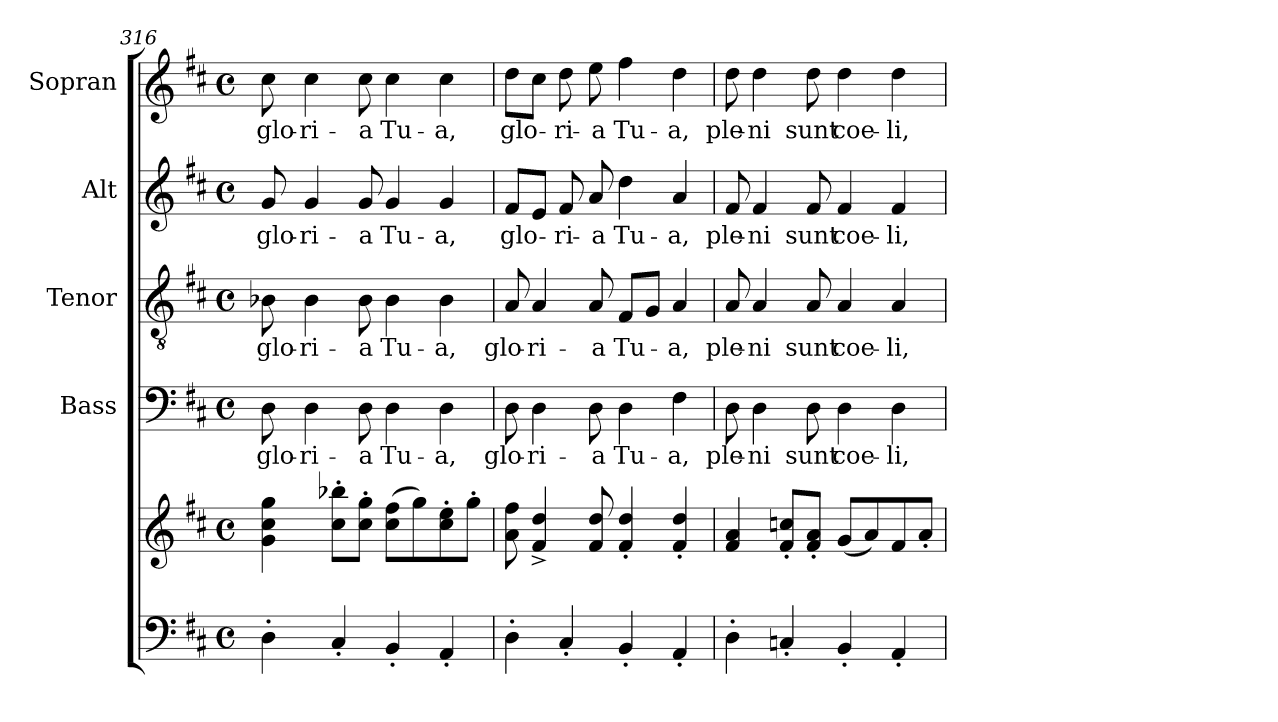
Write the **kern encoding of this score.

**kern	**kern	**kern	**text	**kern	**text	**kern	**text	**kern	**text
*part5	*part5	*part4	*part4	*part3	*part3	*part2	*part2	*part1	*part1
*staff6	*staff5	*staff4	*staff4	*staff3	*staff3	*staff2	*staff2	*staff1	*staff1
*	*	*I"Bass	*	*I"Tenor	*	*I"Alt	*	*I"Sopran	*
*	*	*I'B.	*	*I'T.	*	*I'A.	*	*I'S.	*
*clefF4	*clefG2	*clefF4	*	*clefGv2	*	*clefG2	*	*clefG2	*
*k[f#c#]	*k[f#c#]	*k[f#c#]	*	*k[f#c#]	*	*k[f#c#]	*	*k[f#c#]	*
*D:	*D:	*D:	*	*D:	*	*D:	*	*D:	*
*M4/4	*M4/4	*M4/4	*	*M4/4	*	*M4/4	*	*M4/4	*
*met(c)	*met(c)	*met(c)	*	*met(c)	*	*met(c)	*	*met(c)	*
=316	=316	=316	=316	=316	=316	=316	=316	=316	=316
!	!	!	!LO:LY:b	!	!LO:LY:b	!	!LO:LY:b	!	!LO:LY:b
4D'>\	4g\ 4cc#\ 4gg\	8D\	glo-	8B-X\	glo-	8g/	glo-	8cc#\	glo-
!	!	!	!LO:LY:b	!	!LO:LY:b	!	!LO:LY:b	!	!LO:LY:b
.	.	4D\	-ri-	4B-\	-ri-	4g/	-ri-	4cc#\	-ri-
4C#'</	8cc#\'> 8bb-X\'>L	.	.	.	.	.	.	.	.
!	!	!	!LO:LY:b	!	!LO:LY:b	!	!LO:LY:b	!	!LO:LY:b
.	8cc#\'> 8gg\'>J	8D\	-a	8B-\	-a	8g/	-a	8cc#\	-a
!	!	!	!LO:LY:b	!	!LO:LY:b	!	!LO:LY:b	!	!LO:LY:b
4BB'</	(>8cc#\ 8ff#\L	4D\	Tu-	4B-\	Tu-	4g/	Tu-	4cc#\	Tu-
.	8gg\)	.	.	.	.	.	.	.	.
!	!	!	!LO:LY:b	!	!LO:LY:b	!	!LO:LY:b	!	!LO:LY:b
4AA'</	8cc#\'> 8ee\'>	4D\	-a,	4B-\	-a,	4g/	-a,	4cc#\	-a,
.	8gg'>\J	.	.	.	.	.	.	.	.
=317	=317	=317	=317	=317	=317	=317	=317	=317	=317
!	!	!	!LO:LY:b	!	!LO:LY:b	!	!LO:LY:b	!	!LO:LY:b
4D'>\	8a\ 8ff#\	8D\	glo-	8A/	glo-	8f#/L	glo-	8dd\L	glo-
!	!	!	!LO:LY:b	!	!LO:LY:b	!	!	!	!
.	4f#/^< 4dd/^<	4D\	-ri-	4A/	-ri-	8e/J	.	8cc#\J	.
!	!	!	!	!	!	!	!LO:LY:b	!	!LO:LY:b
4C#'</	.	.	.	.	.	8f#/	-ri-	8dd\	-ri-
!	!	!	!LO:LY:b	!	!LO:LY:b	!	!LO:LY:b	!	!LO:LY:b
.	8f#/ 8dd/	8D\	-a	8A/	-a	8a/	-a	8ee\	-a
!	!	!	!LO:LY:b	!	!LO:LY:b	!	!LO:LY:b	!	!LO:LY:b
4BB'</	4f#/'< 4dd/'<	4D\	Tu-	8F#/L	Tu-	4dd\	Tu-	4ff#\	Tu-
.	.	.	.	8G/J	.	.	.	.	.
!	!	!	!LO:LY:b	!	!LO:LY:b	!	!LO:LY:b	!	!LO:LY:b
4AA'</	4f#/'< 4dd/'<	4F#\	-a,	4A/	-a,	4a/	-a,	4dd\	-a,
=318	=318	=318	=318	=318	=318	=318	=318	=318	=318
!	!	!	!LO:LY:b	!	!LO:LY:b	!	!LO:LY:b	!	!LO:LY:b
4D'>\	4f#/ 4a/	8D\	ple-	8A/	ple-	8f#/	ple-	8dd\	ple-
!	!	!	!LO:LY:b	!	!LO:LY:b	!	!LO:LY:b	!	!LO:LY:b
.	.	4D\	-ni	4A/	-ni	4f#/	-ni	4dd\	-ni
4Cn'</	8f#/'< 8ccn/'<L	.	.	.	.	.	.	.	.
!	!	!	!LO:LY:b	!	!LO:LY:b	!	!LO:LY:b	!	!LO:LY:b
.	8f#/'< 8a/'<J	8D\	sunt	8A/	sunt	8f#/	sunt	8dd\	sunt
!	!	!	!LO:LY:b	!	!LO:LY:b	!	!LO:LY:b	!	!LO:LY:b
4BB'</	(<8g/L	4D\	coe-	4A/	coe-	4f#/	coe-	4dd\	coe-
.	8a/)	.	.	.	.	.	.	.	.
!	!	!	!LO:LY:b	!	!LO:LY:b	!	!LO:LY:b	!	!LO:LY:b
4AA'</	8f#/	4D\	-li,	4A/	-li,	4f#/	-li,	4dd\	-li,
.	8a'</J	.	.	.	.	.	.	.	.
=	=	=	=	=	=	=	=	=	=
*-	*-	*-	*-	*-	*-	*-	*-	*-	*-
